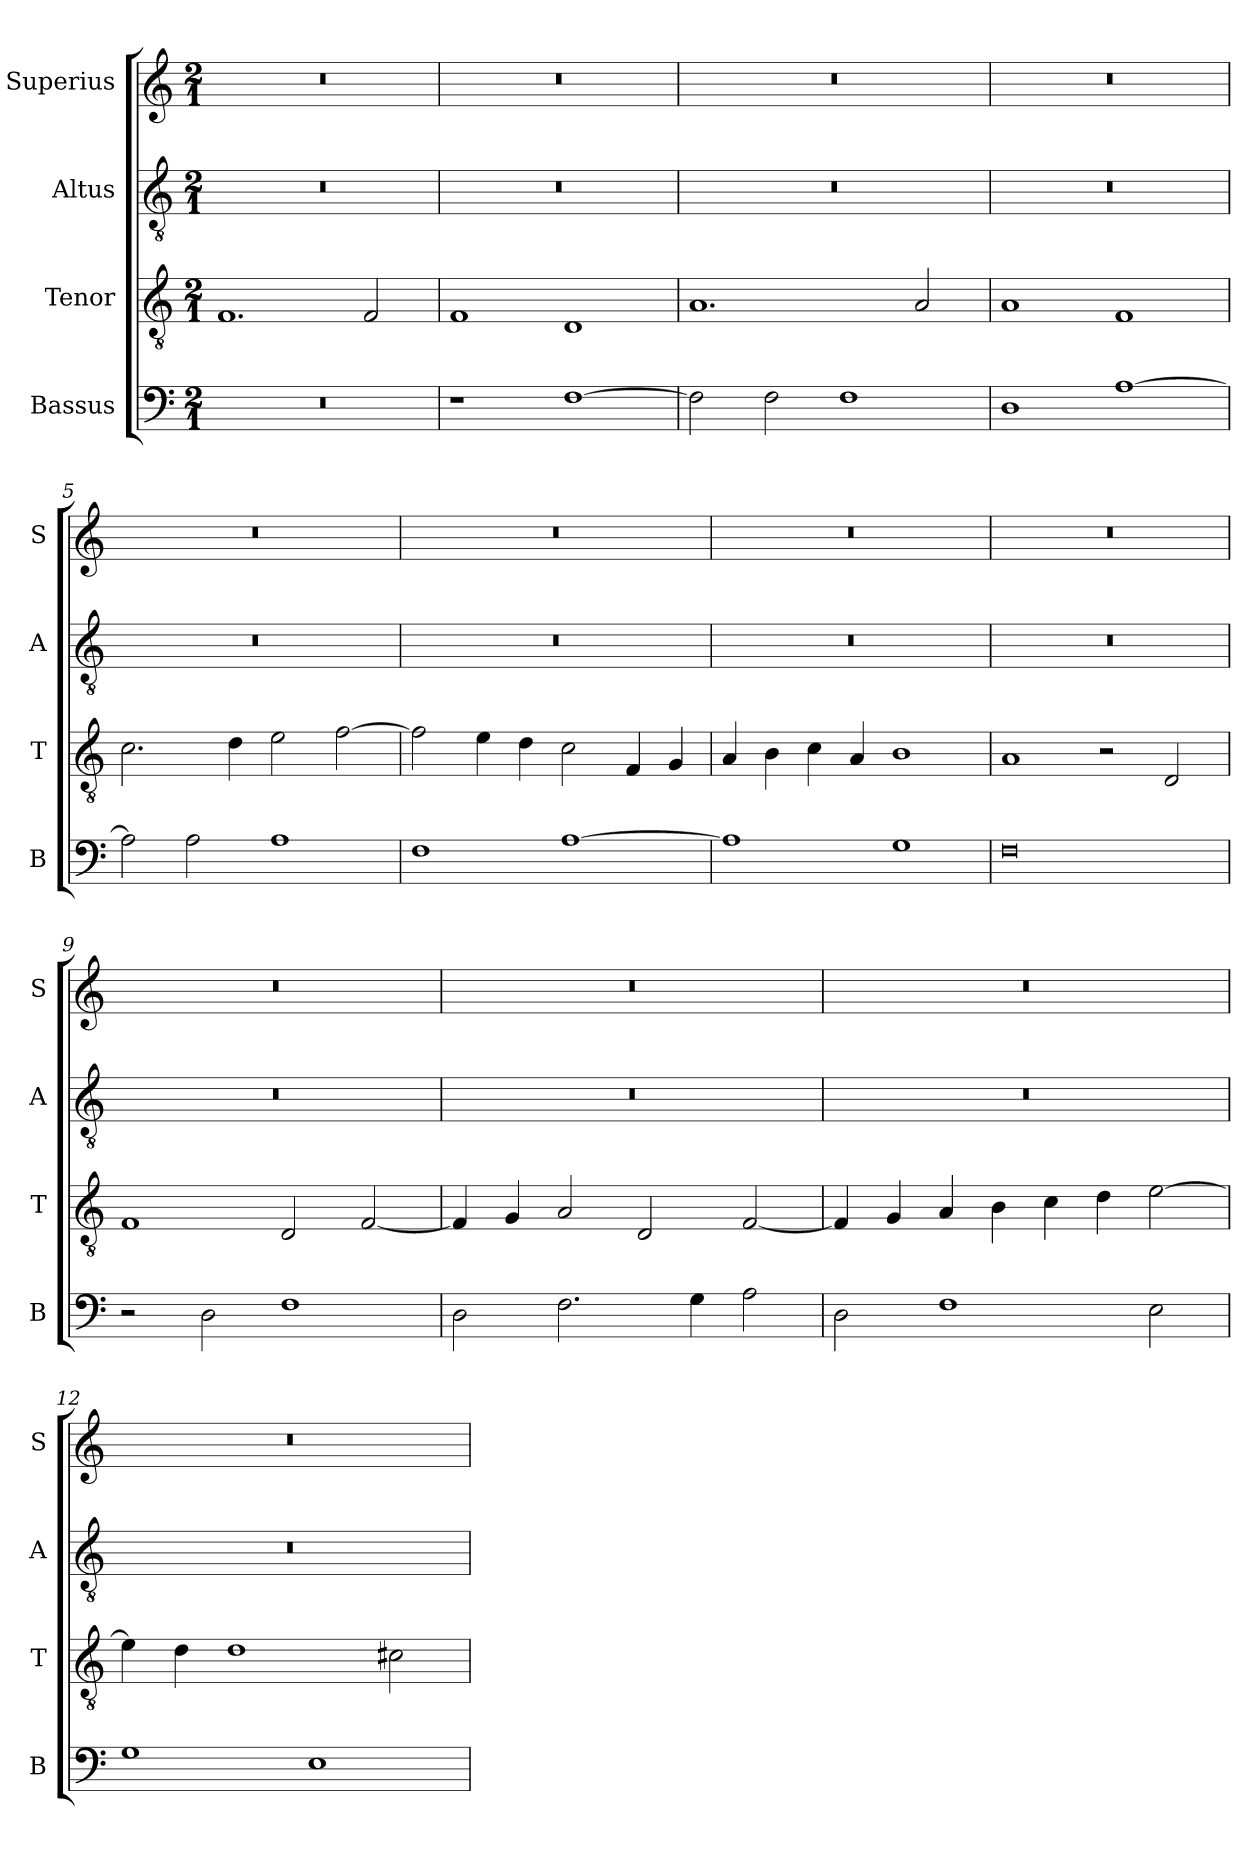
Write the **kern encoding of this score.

**kern	**kern	**kern	**kern
*part4	*part3	*part2	*part1
*staff4	*staff3	*staff2	*staff1
*I"Bassus	*I"Tenor	*I"Altus	*I"Superius
*I'B	*I'T	*I'A	*I'S
*clefF4	*clefGv2	*clefGv2	*clefG2
*k[]	*k[]	*k[]	*k[]
*M2/1	*M2/1	*M2/1	*M2/1
=1	=1	=1	=1
0r	1.F	0r	0r
.	2F/	.	.
=2	=2	=2	=2
1r	1F	0r	0r
[1F	1D	.	.
=3	=3	=3	=3
2F\]	1.A	0r	0r
2F\	.	.	.
1F	.	.	.
.	2A/	.	.
=4	=4	=4	=4
1D	1A	0r	0r
[1A	1F	.	.
=5	=5	=5	=5
2A\]	2.c\	0r	0r
2A\	.	.	.
.	4d\	.	.
1A	2e\	.	.
.	[2f\	.	.
=6	=6	=6	=6
1F	2f\]	0r	0r
.	4e\	.	.
.	4d\	.	.
[1A	2c\	.	.
.	4F/	.	.
.	4G/	.	.
=7	=7	=7	=7
1A]	4A/	0r	0r
.	4B\	.	.
.	4c\	.	.
.	4A/	.	.
1G	1B	.	.
=8	=8	=8	=8
0F	1A	0r	0r
.	2r	.	.
.	2D/	.	.
=9	=9	=9	=9
2r	1F	0r	0r
2D\	.	.	.
1F	2D/	.	.
.	[2F/	.	.
=10	=10	=10	=10
2D\	4F/]	0r	0r
.	4G/	.	.
2.F\	2A/	.	.
.	2D/	.	.
4G\	.	.	.
2A\	[2F/	.	.
=11	=11	=11	=11
2D\	4F/]	0r	0r
.	4G/	.	.
1F	4A/	.	.
.	4B\	.	.
.	4c\	.	.
.	4d\	.	.
2E\	[2e\	.	.
=12	=12	=12	=12
1G	4e\]	0r	0r
.	4d\	.	.
.	1d	.	.
1E	.	.	.
.	2c#X\	.	.
=	=	=	=
*-	*-	*-	*-
